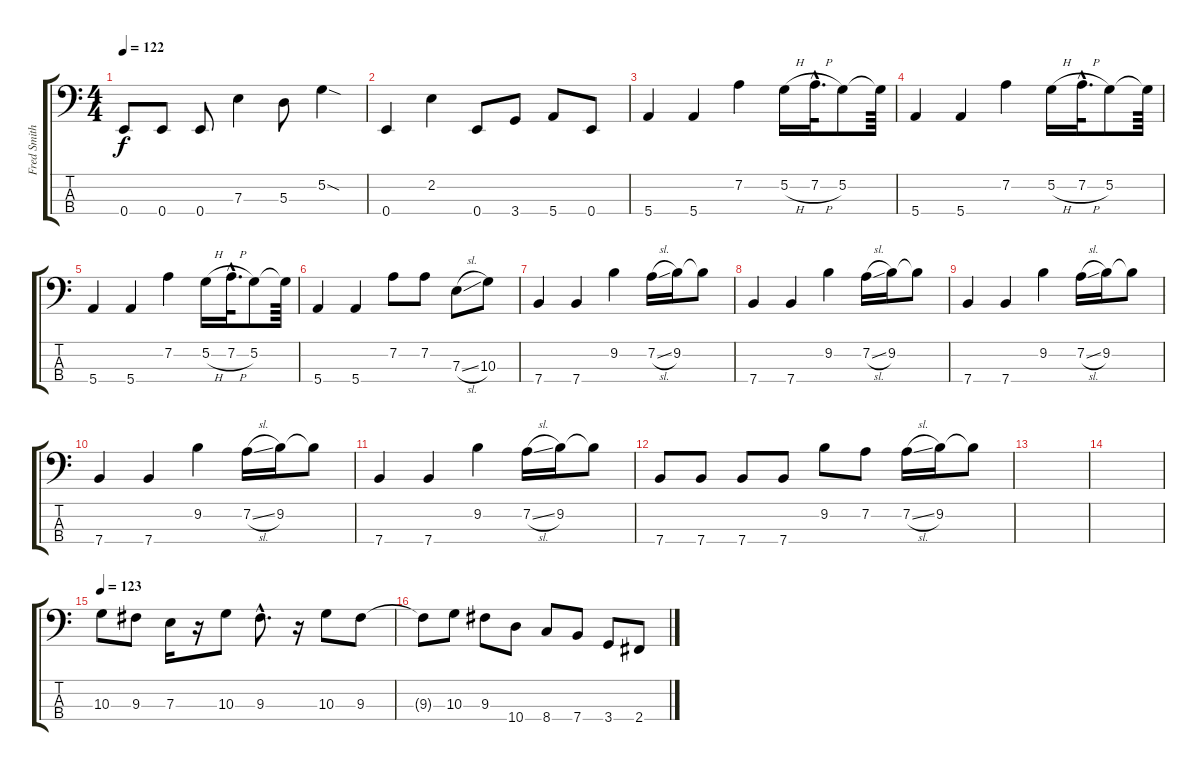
\track ("Fred Smith" "Fred Smith") {instrument electricbasspick}
\staff {score tabs}
\tuning (G2 D2 A1 E1) {hide}
\ts (4 4)
\tempo 122
\clef f4
\ks c
0.4.8{dy f} 0.4.8 0.4.8 7.3.4 5.3.8 5.2{sod}.4 |
0.4.4 2.2.4 0.4.8 3.4.8 5.4.8 0.4.8 |
5.4.4 5.4.4 7.2.4 5.2{h}.16 7.2{h hac}.32{d} 5.2.8 5.2{t}.64 |
5.4.4 5.4.4 7.2.4 5.2{h}.16 7.2{h hac}.32{d} 5.2.8 5.2{t}.64 |
5.4.4 5.4.4 7.2.4 5.2{h}.16 7.2{h hac}.32{d} 5.2.8 5.2{t}.64 |
5.4.4 5.4.4 7.2.8 7.2.8 7.3{sl}.8 10.3.8 |
7.4.4 7.4.4 9.2.4 7.2{sl}.16 9.2.16 9.2{t}.8 |
7.4.4 7.4.4 9.2.4 7.2{sl}.16 9.2.16 9.2{t}.8 |
7.4.4 7.4.4 9.2.4 7.2{sl}.16 9.2.16 9.2{t}.8 |
7.4.4 7.4.4 9.2.4 7.2{sl}.16 9.2.16 9.2{t}.8 |
7.4.4 7.4.4 9.2.4 7.2{sl}.16 9.2.16 9.2{t}.8 |
7.4.8 7.4.8 7.4.8 7.4.8 9.2.8 7.2.8 7.2{sl}.16 9.2.16 9.2{t}.8 |
|
|
\tempo 123
10.3.8 9.3.8 7.3.16 r.16 10.3.8 9.3{hac}.8{d} r.16 10.3.8 9.3.8 |
9.3{t}.8 10.3.8 9.3.8 10.4.8 8.4.8 7.4.8 3.4.8 2.4.8
